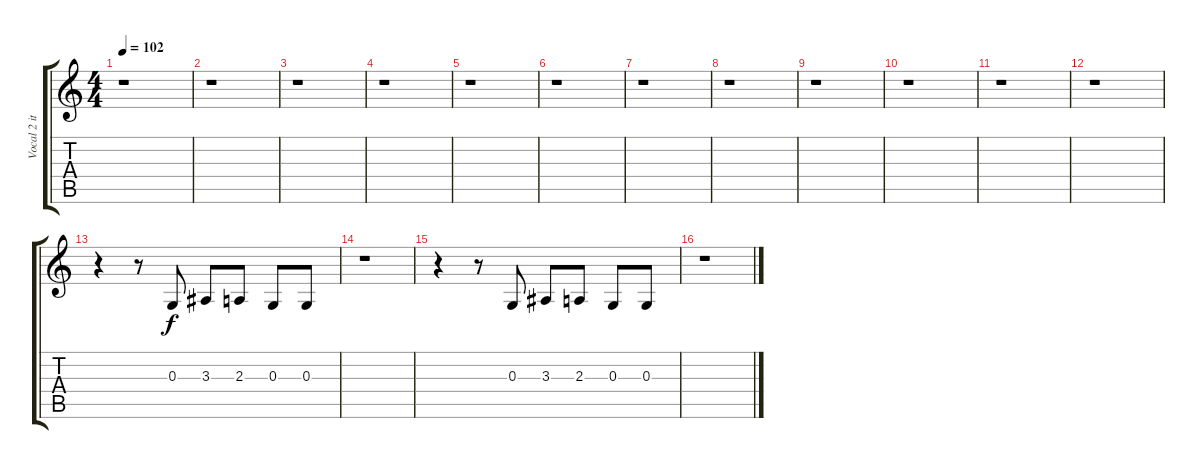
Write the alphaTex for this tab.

\track ("Vocal 2 it's never..." "Vocal 2 it") {instrument englishhorn}
\staff {score tabs}
\tuning (E4 B3 G3 D3 A2 E2) {hide}
\ts (4 4)
\tempo 102
\clef g2
\ks c
r.1{dy f} |
r.1 |
r.1 |
r.1 |
r.1 |
r.1 |
r.1 |
r.1 |
r.1 |
r.1 |
r.1 |
r.1 |
r.4 r.8 0.3.8 3.3.8 2.3.8 0.3.8 0.3.8 |
r.1 |
r.4 r.8 0.3.8 3.3.8 2.3.8 0.3.8 0.3.8 |
r.1
